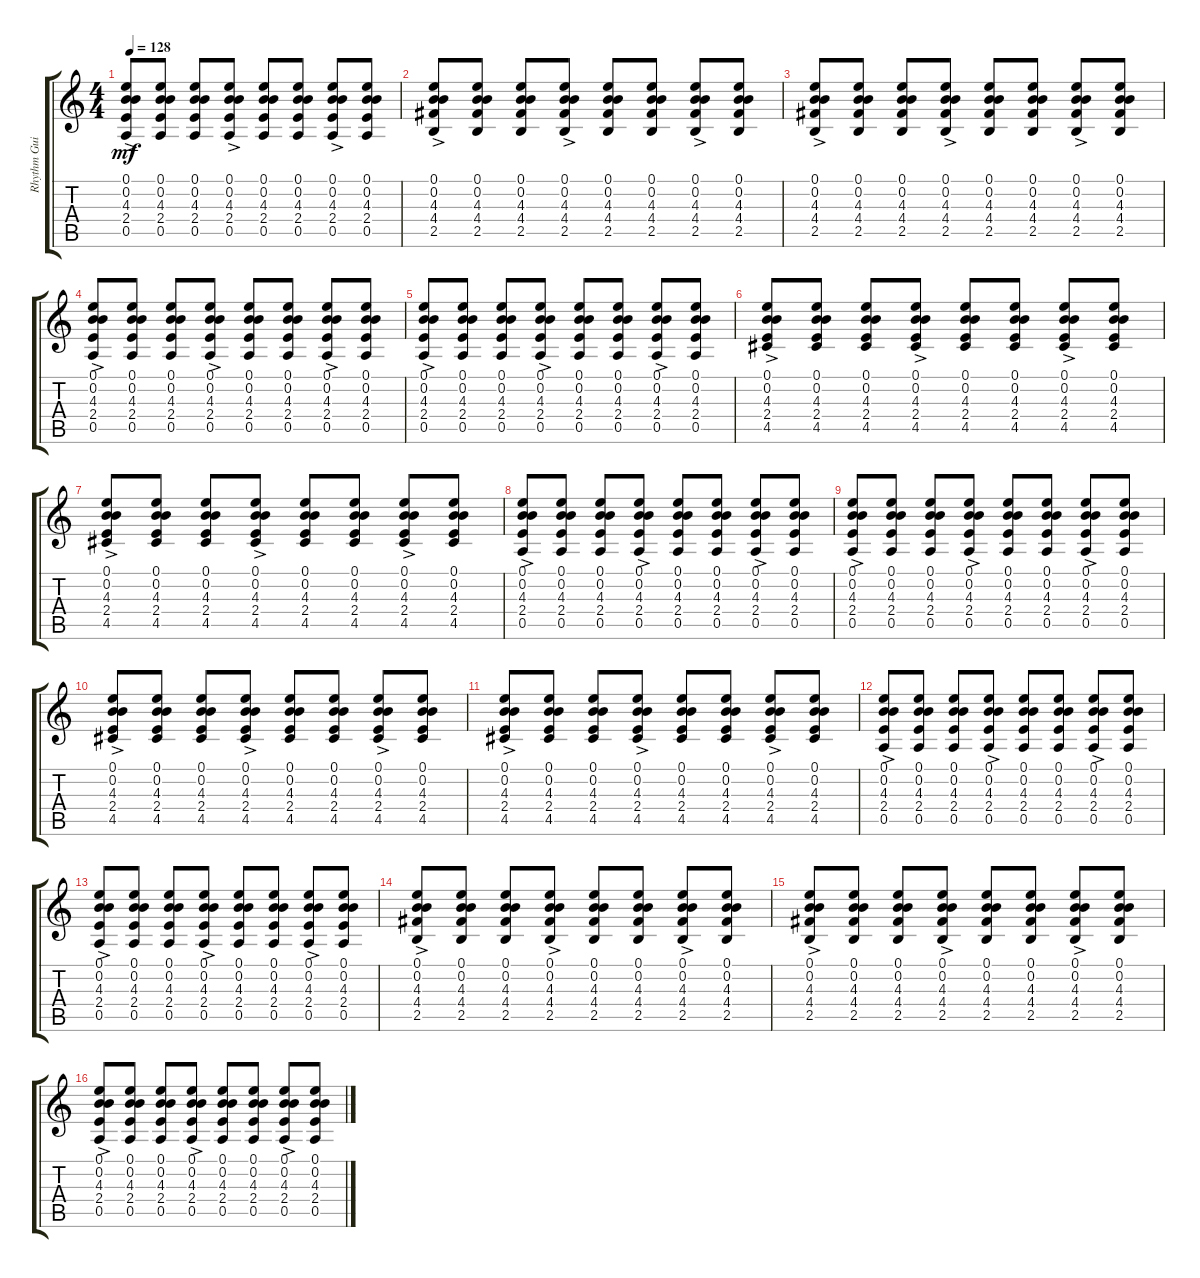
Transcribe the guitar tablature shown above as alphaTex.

\track ("Rhythm Guitar" "Rhythm Gui") {instrument acousticguitarsteel}
\staff {score tabs}
\tuning (E4 B3 G3 D3 A2 E2) {hide}
\ts (4 4)
\tempo 128
\clef g2
\ks c
(0.1{ac} 0.2{ac} 4.3{ac} 2.4{ac} 0.5{ac}).8{dy mf} (0.1 0.2 4.3 2.4 0.5).8 (0.1 0.2 4.3 2.4 0.5).8 (0.1{ac} 0.2{ac} 4.3{ac} 2.4{ac} 0.5{ac}).8 (0.1 0.2 4.3 2.4 0.5).8 (0.1 0.2 4.3 2.4 0.5).8 (0.1{ac} 0.2{ac} 4.3{ac} 2.4{ac} 0.5{ac}).8 (0.1 0.2 4.3 2.4 0.5).8 |
(0.1{ac} 0.2{ac} 4.3{ac} 4.4{ac} 2.5{ac}).8 (0.1 0.2 4.3 4.4 2.5).8 (0.1 0.2 4.3 4.4 2.5).8 (0.1{ac} 0.2{ac} 4.3{ac} 4.4{ac} 2.5{ac}).8 (0.1 0.2 4.3 4.4 2.5).8 (0.1 0.2 4.3 4.4 2.5).8 (0.1{ac} 0.2{ac} 4.3{ac} 4.4{ac} 2.5{ac}).8 (0.1 0.2 4.3 4.4 2.5).8 |
(0.1{ac} 0.2{ac} 4.3{ac} 4.4{ac} 2.5{ac}).8 (0.1 0.2 4.3 4.4 2.5).8 (0.1 0.2 4.3 4.4 2.5).8 (0.1{ac} 0.2{ac} 4.3{ac} 4.4{ac} 2.5{ac}).8 (0.1 0.2 4.3 4.4 2.5).8 (0.1 0.2 4.3 4.4 2.5).8 (0.1{ac} 0.2{ac} 4.3{ac} 4.4{ac} 2.5{ac}).8 (0.1 0.2 4.3 4.4 2.5).8 |
(0.1{ac} 0.2{ac} 4.3{ac} 2.4{ac} 0.5{ac}).8 (0.1 0.2 4.3 2.4 0.5).8 (0.1 0.2 4.3 2.4 0.5).8 (0.1{ac} 0.2{ac} 4.3{ac} 2.4{ac} 0.5{ac}).8 (0.1 0.2 4.3 2.4 0.5).8 (0.1 0.2 4.3 2.4 0.5).8 (0.1{ac} 0.2{ac} 4.3{ac} 2.4{ac} 0.5{ac}).8 (0.1 0.2 4.3 2.4 0.5).8 |
(0.1{ac} 0.2{ac} 4.3{ac} 2.4{ac} 0.5{ac}).8 (0.1 0.2 4.3 2.4 0.5).8 (0.1 0.2 4.3 2.4 0.5).8 (0.1{ac} 0.2{ac} 4.3{ac} 2.4{ac} 0.5{ac}).8 (0.1 0.2 4.3 2.4 0.5).8 (0.1 0.2 4.3 2.4 0.5).8 (0.1{ac} 0.2{ac} 4.3{ac} 2.4{ac} 0.5{ac}).8 (0.1 0.2 4.3 2.4 0.5).8 |
(0.1{ac} 0.2{ac} 4.3{ac} 2.4{ac} 4.5{ac}).8 (0.1 0.2 4.3 2.4 4.5).8 (0.1 0.2 4.3 2.4 4.5).8 (0.1{ac} 0.2{ac} 4.3{ac} 2.4{ac} 4.5{ac}).8 (0.1 0.2 4.3 2.4 4.5).8 (0.1 0.2 4.3 2.4 4.5).8 (0.1{ac} 0.2{ac} 4.3{ac} 2.4{ac} 4.5{ac}).8 (0.1 0.2 4.3 2.4 4.5).8 |
(0.1{ac} 0.2{ac} 4.3{ac} 2.4{ac} 4.5{ac}).8 (0.1 0.2 4.3 2.4 4.5).8 (0.1 0.2 4.3 2.4 4.5).8 (0.1{ac} 0.2{ac} 4.3{ac} 2.4{ac} 4.5{ac}).8 (0.1 0.2 4.3 2.4 4.5).8 (0.1 0.2 4.3 2.4 4.5).8 (0.1{ac} 0.2{ac} 4.3{ac} 2.4{ac} 4.5{ac}).8 (0.1 0.2 4.3 2.4 4.5).8 |
(0.1{ac} 0.2{ac} 4.3{ac} 2.4{ac} 0.5{ac}).8 (0.1 0.2 4.3 2.4 0.5).8 (0.1 0.2 4.3 2.4 0.5).8 (0.1{ac} 0.2{ac} 4.3{ac} 2.4{ac} 0.5{ac}).8 (0.1 0.2 4.3 2.4 0.5).8 (0.1 0.2 4.3 2.4 0.5).8 (0.1{ac} 0.2{ac} 4.3{ac} 2.4{ac} 0.5{ac}).8 (0.1 0.2 4.3 2.4 0.5).8 |
(0.1{ac} 0.2{ac} 4.3{ac} 2.4{ac} 0.5{ac}).8 (0.1 0.2 4.3 2.4 0.5).8 (0.1 0.2 4.3 2.4 0.5).8 (0.1{ac} 0.2{ac} 4.3{ac} 2.4{ac} 0.5{ac}).8 (0.1 0.2 4.3 2.4 0.5).8 (0.1 0.2 4.3 2.4 0.5).8 (0.1{ac} 0.2{ac} 4.3{ac} 2.4{ac} 0.5{ac}).8 (0.1 0.2 4.3 2.4 0.5).8 |
(0.1{ac} 0.2{ac} 4.3{ac} 2.4{ac} 4.5{ac}).8 (0.1 0.2 4.3 2.4 4.5).8 (0.1 0.2 4.3 2.4 4.5).8 (0.1{ac} 0.2{ac} 4.3{ac} 2.4{ac} 4.5{ac}).8 (0.1 0.2 4.3 2.4 4.5).8 (0.1 0.2 4.3 2.4 4.5).8 (0.1{ac} 0.2{ac} 4.3{ac} 2.4{ac} 4.5{ac}).8 (0.1 0.2 4.3 2.4 4.5).8 |
(0.1{ac} 0.2{ac} 4.3{ac} 2.4{ac} 4.5{ac}).8 (0.1 0.2 4.3 2.4 4.5).8 (0.1 0.2 4.3 2.4 4.5).8 (0.1{ac} 0.2{ac} 4.3{ac} 2.4{ac} 4.5{ac}).8 (0.1 0.2 4.3 2.4 4.5).8 (0.1 0.2 4.3 2.4 4.5).8 (0.1{ac} 0.2{ac} 4.3{ac} 2.4{ac} 4.5{ac}).8 (0.1 0.2 4.3 2.4 4.5).8 |
(0.1{ac} 0.2{ac} 4.3{ac} 2.4{ac} 0.5{ac}).8 (0.1 0.2 4.3 2.4 0.5).8 (0.1 0.2 4.3 2.4 0.5).8 (0.1{ac} 0.2{ac} 4.3{ac} 2.4{ac} 0.5{ac}).8 (0.1 0.2 4.3 2.4 0.5).8 (0.1 0.2 4.3 2.4 0.5).8 (0.1{ac} 0.2{ac} 4.3{ac} 2.4{ac} 0.5{ac}).8 (0.1 0.2 4.3 2.4 0.5).8 |
(0.1{ac} 0.2{ac} 4.3{ac} 2.4{ac} 0.5{ac}).8 (0.1 0.2 4.3 2.4 0.5).8 (0.1 0.2 4.3 2.4 0.5).8 (0.1{ac} 0.2{ac} 4.3{ac} 2.4{ac} 0.5{ac}).8 (0.1 0.2 4.3 2.4 0.5).8 (0.1 0.2 4.3 2.4 0.5).8 (0.1{ac} 0.2{ac} 4.3{ac} 2.4{ac} 0.5{ac}).8 (0.1 0.2 4.3 2.4 0.5).8 |
(0.1{ac} 0.2{ac} 4.3{ac} 4.4{ac} 2.5{ac}).8 (0.1 0.2 4.3 4.4 2.5).8 (0.1 0.2 4.3 4.4 2.5).8 (0.1{ac} 0.2{ac} 4.3{ac} 4.4{ac} 2.5{ac}).8 (0.1 0.2 4.3 4.4 2.5).8 (0.1 0.2 4.3 4.4 2.5).8 (0.1{ac} 0.2{ac} 4.3{ac} 4.4{ac} 2.5{ac}).8 (0.1 0.2 4.3 4.4 2.5).8 |
(0.1{ac} 0.2{ac} 4.3{ac} 4.4{ac} 2.5{ac}).8 (0.1 0.2 4.3 4.4 2.5).8 (0.1 0.2 4.3 4.4 2.5).8 (0.1{ac} 0.2{ac} 4.3{ac} 4.4{ac} 2.5{ac}).8 (0.1 0.2 4.3 4.4 2.5).8 (0.1 0.2 4.3 4.4 2.5).8 (0.1{ac} 0.2{ac} 4.3{ac} 4.4{ac} 2.5{ac}).8 (0.1 0.2 4.3 4.4 2.5).8 |
(0.1{ac} 0.2{ac} 4.3{ac} 2.4{ac} 0.5{ac}).8 (0.1 0.2 4.3 2.4 0.5).8 (0.1 0.2 4.3 2.4 0.5).8 (0.1{ac} 0.2{ac} 4.3{ac} 2.4{ac} 0.5{ac}).8 (0.1 0.2 4.3 2.4 0.5).8 (0.1 0.2 4.3 2.4 0.5).8 (0.1{ac} 0.2{ac} 4.3{ac} 2.4{ac} 0.5{ac}).8 (0.1 0.2 4.3 2.4 0.5).8
